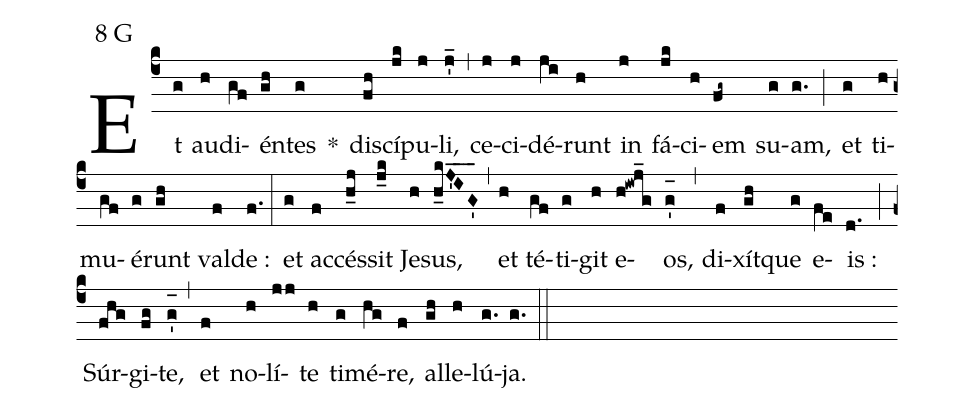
mode:8 G;
%%
(c4) Et(g) au(h)di(gf)én(gh)tes(g) *() di(fh)scí(jk)pu(j)li,(j'_) (,) ce(j)ci(j)dé(ji)runt(h) in(j) fá(jk)ci(h)em(fg~) su(g)am,(g.) (;) et(g) ti(h)mu(gf)é(g)runt(gh) val(f)de :(f.) (:) et(g) ac(f)cés(h_j)sit(j_k) Je(h)sus,(h_kJ'_I_G'_3) (,) et(h) té(gf)ti(g)git(h) e(h!iwj_g)os,(g'_[oh:h]) (,) di(f)xít(gh)que(g) e(fe)is :(d.) (;) Súr(fhg)gi(fg)te,(g'_[oh:h]) (,) et(f) no(h)lí(jj)te(h) ti(g)mé(hg)re,(f) al(gh)le(h)lú(g.)ja.(g.) (::)
